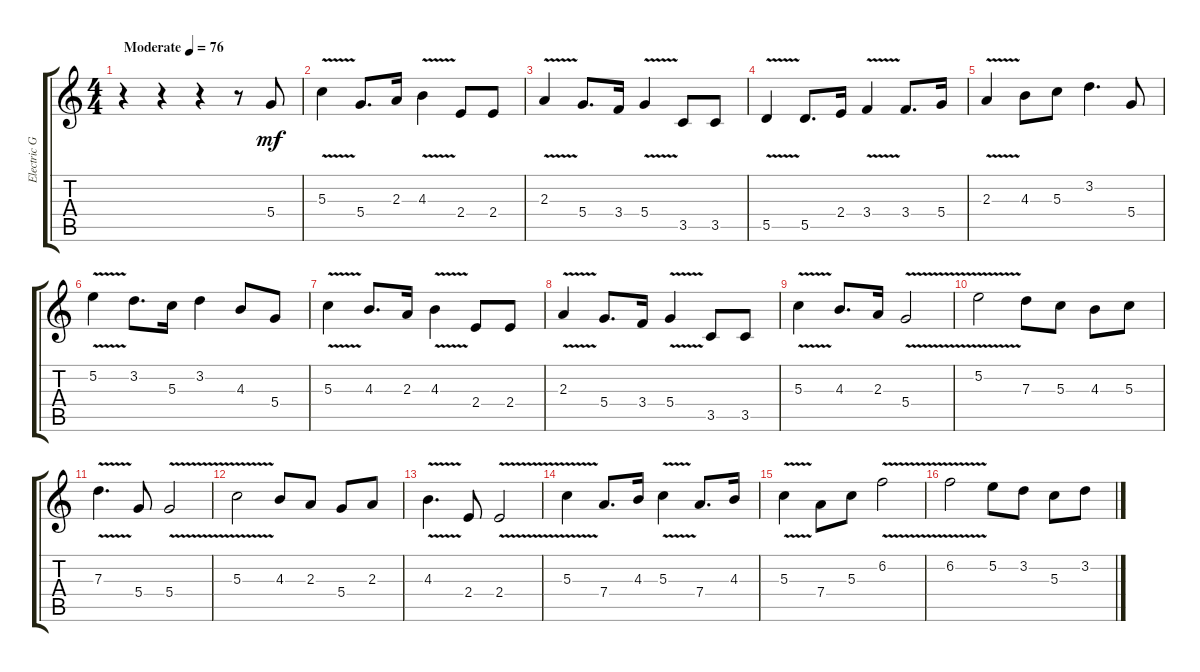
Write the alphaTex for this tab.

\track ("Electric Guitar" "Electric G") {instrument overdrivenguitar}
\staff {score tabs}
\tuning (E4 B3 G3 D3 A2 E2) {hide}
\ts (4 4)
\tempo (76 "Moderate")
\clef g2
\ks c
r.4{dy mf instrument overdrivenguitar} r.4 r.4 r.8 5.4.8 |
5.3{v}.4 5.4.8{d} 2.3.16 4.3{v}.4 2.4.8 2.4.8 |
2.3{v}.4 5.4.8{d} 3.4.16 5.4{v}.4 3.5.8 3.5.8 |
5.5{v}.4 5.5.8{d} 2.4.16 3.4{v}.4 3.4.8{d} 5.4.16 |
2.3{v}.4 4.3.8 5.3.8 3.2.4{d} 5.4.8 |
5.2{v}.4 3.2.8{d} 5.3.16 3.2.4 4.3.8 5.4.8 |
5.3{v}.4 4.3.8{d} 2.3.16 4.3{v}.4 2.4.8 2.4.8 |
2.3{v}.4 5.4.8{d} 3.4.16 5.4{v}.4 3.5.8 3.5.8 |
5.3{v}.4 4.3.8{d} 2.3.16 5.4{v}.2 |
5.2{v}.2 7.3.8 5.3.8 4.3.8 5.3.8 |
7.3{v}.4{d} 5.4.8 5.4{v}.2 |
5.3{v}.2 4.3.8 2.3.8 5.4.8 2.3.8 |
4.3{v}.4{d} 2.4.8 2.4{v}.2 |
5.3{v}.4 7.4.8{d} 4.3.16 5.3{v}.4 7.4.8{d} 4.3.16 |
5.3{v}.4 7.4.8 5.3.8 6.2{v}.2 |
6.2{v}.2 5.2.8 3.2.8 5.3.8 3.2.8
